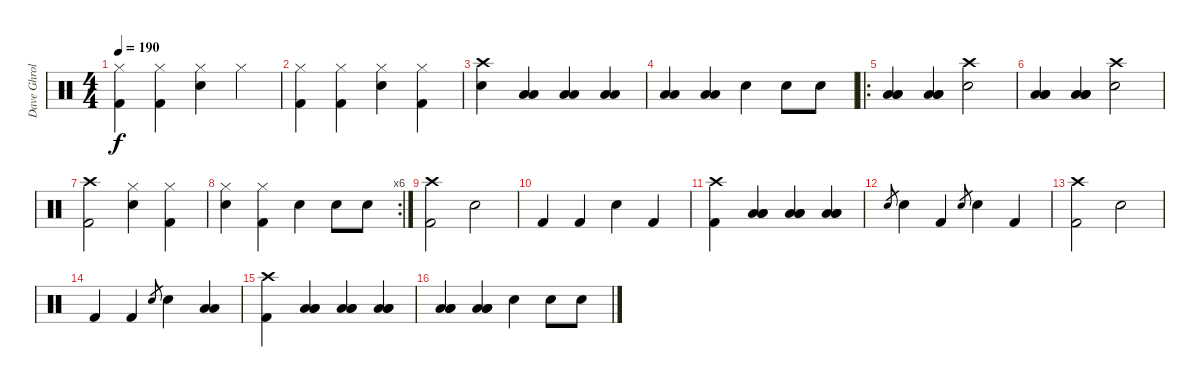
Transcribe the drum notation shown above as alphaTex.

\track ("Dave Ghrol" "Dave Ghrol") {instrument percussion}
\staff {score}
\articulation defaults
\ts (4 4)
\tempo 190
\clef neutral
\ks c
("Hi-Hat (closed)" "Kick (hit) 2").4{dy f} ("Hi-Hat (closed)" "Kick (hit) 2").4 ("Hi-Hat (closed)" "Electric Snare (hit)").4 "Hi-Hat (closed)".4 |
("Hi-Hat (closed)" "Kick (hit) 2").4 ("Hi-Hat (closed)" "Kick (hit) 2").4 ("Hi-Hat (closed)" "Electric Snare (hit)").4 ("Hi-Hat (closed)" "Kick (hit) 2").4 |
("Crash high (hit)" "Electric Snare (hit)").4 ("Low Tom (hit)" "Low Tom (hit)").4 ("Low Tom (hit)" "Low Tom (hit)").4 ("Low Tom (hit)" "Low Tom (hit)").4 |
("Low Tom (hit)" "Low Tom (hit)").4 ("Low Tom (hit)" "Low Tom (hit)").4 "Electric Snare (hit)".4 "Electric Snare (hit)".8 "Electric Snare (hit)".8 |
\ro
("Low Tom (hit)" "Low Tom (hit)" "Low Tom (hit)").4 ("Low Tom (hit)" "Low Tom (hit)" "Low Tom (hit)").4 ("Crash high (hit)" "Electric Snare (hit)").2 |
("Low Tom (hit)" "Low Tom (hit)" "Low Tom (hit)").4 ("Low Tom (hit)" "Low Tom (hit)" "Low Tom (hit)").4 ("Crash high (hit)" "Electric Snare (hit)").2 |
("Crash high (hit)" "Kick (hit) 2").2 ("Hi-Hat (closed)" "Electric Snare (hit)").4 ("Hi-Hat (closed)" "Kick (hit) 2").4 |
\rc 6
("Hi-Hat (closed)" "Electric Snare (hit)").4 ("Hi-Hat (closed)" "Kick (hit) 2").4 "Electric Snare (hit)".4 "Electric Snare (hit)".8 "Electric Snare (hit)".8 |
("Crash high (hit)" "Kick (hit) 2").2 "Electric Snare (hit)".2 |
"Kick (hit) 2".4 "Kick (hit) 2".4 "Electric Snare (hit)".4 "Kick (hit) 2".4 |
("Crash high (hit)" "Kick (hit) 2").4 ("Low Tom (hit)" "Low Tom (hit)" "Low Tom (hit)").4 ("Low Tom (hit)" "Low Tom (hit)" "Low Tom (hit)").4 ("Low Tom (hit)" "Low Tom (hit)" "Low Tom (hit)").4 |
"Electric Snare (hit)".8{gr} "Electric Snare (hit)".4 "Kick (hit) 2".4 "Electric Snare (hit)".8{gr} "Electric Snare (hit)".4 "Kick (hit) 2".4 |
("Crash high (hit)" "Kick (hit) 2").2 "Electric Snare (hit)".2 |
"Kick (hit) 2".4 "Kick (hit) 2".4 "Electric Snare (hit)".8{gr} "Electric Snare (hit)".4 ("Low Tom (hit)" "Low Tom (hit)").4 |
("Crash high (hit)" "Kick (hit) 2").4 ("Low Tom (hit)" "Low Tom (hit)" "Low Tom (hit)").4 ("Low Tom (hit)" "Low Tom (hit)" "Low Tom (hit)").4 ("Low Tom (hit)" "Low Tom (hit)" "Low Tom (hit)").4 |
("Low Tom (hit)" "Low Tom (hit)" "Low Tom (hit)").4 ("Low Tom (hit)" "Low Tom (hit)" "Low Tom (hit)").4 "Electric Snare (hit)".4 "Electric Snare (hit)".8 "Electric Snare (hit)".8
